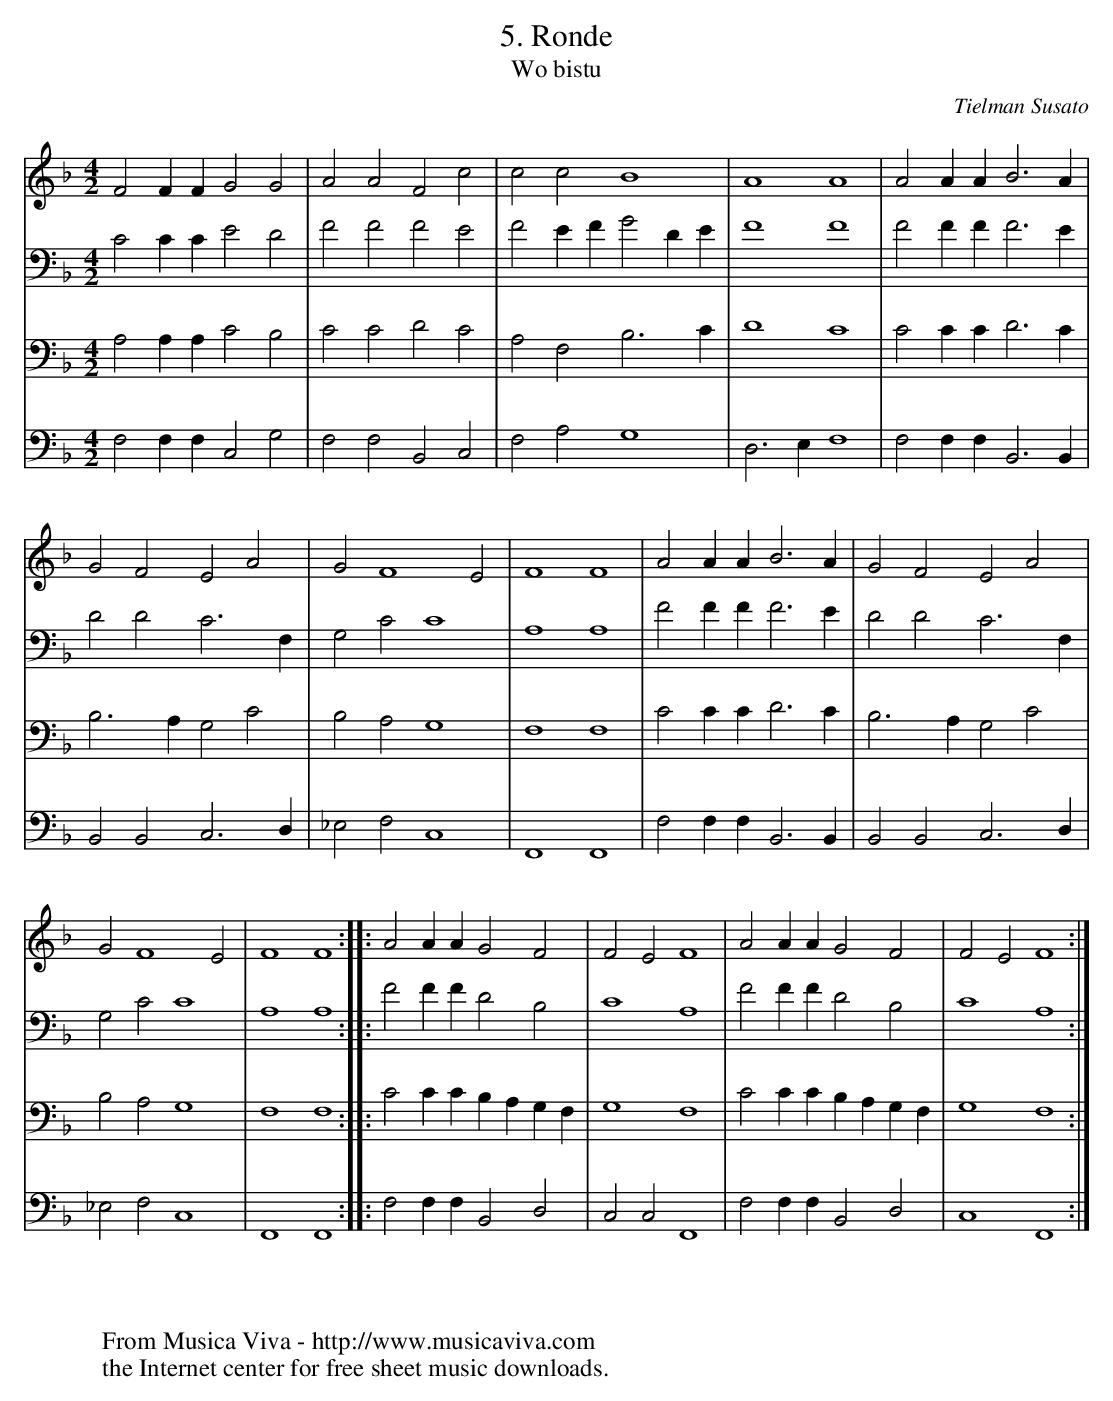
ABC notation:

X:1
T:5. Ronde
T:Wo bistu
C:Tielman Susato
M:4/2
L:1/2
K:F
V:1
FF/F/GG|AAFc|ccB2|A2A2|AA/A/B>A|
V:2
CC/C/ED|FFFE|FE/F/GD/E/|F2F2|FF/F/F>E|
V:3
A,A,/A,/CB,|CCDC|A,F,B,>C|D2C2|CC/C/D>C|
V:4
F,F,/F,/C,G,|F,F,B,,C,|F,A,G,2|D,>E,F,2|F,F,/F,/B,,>B,,|
V:1
GFEA|GF2E|F2F2|AA/A/B>A|GFEA|
V:2
DDC>F,|G,CC2|A,2A,2|FF/F/F>E|DDC>F,|
V:3
B,>A,G,C|B,A,G,2|F,2F,2|CC/C/D>C|B,>A,G,C|
V:4
B,,B,,C,>D,|_E,F,C,2|F,,2F,,2|F,F,/F,/B,,>B,,|B,,B,,C,>D,|
V:1
GF2E|F2F2::AA/A/GF|FEF2|AA/A/GF|FEF2:|
V:2
G,CC2|A,2A,2::FF/F/DB,|C2A,2|FF/F/DB,|C2A,2:|
V:3
B,A,G,2|F,2F,2::CC/C/ B,/A,/G,/F,/|G,2F,2|CC/C/ B,/A,/G,/F,/|G,2F,2:|
V:4
_E,F,C,2|F,,2F,,2::F,F,/F,/B,,D,|C,C,F,,2|F,F,/F,/B,,D,|C,2F,,2:|
W:
W:
W:  From Musica Viva - http://www.musicaviva.com
W:  the Internet center for free sheet music downloads.
